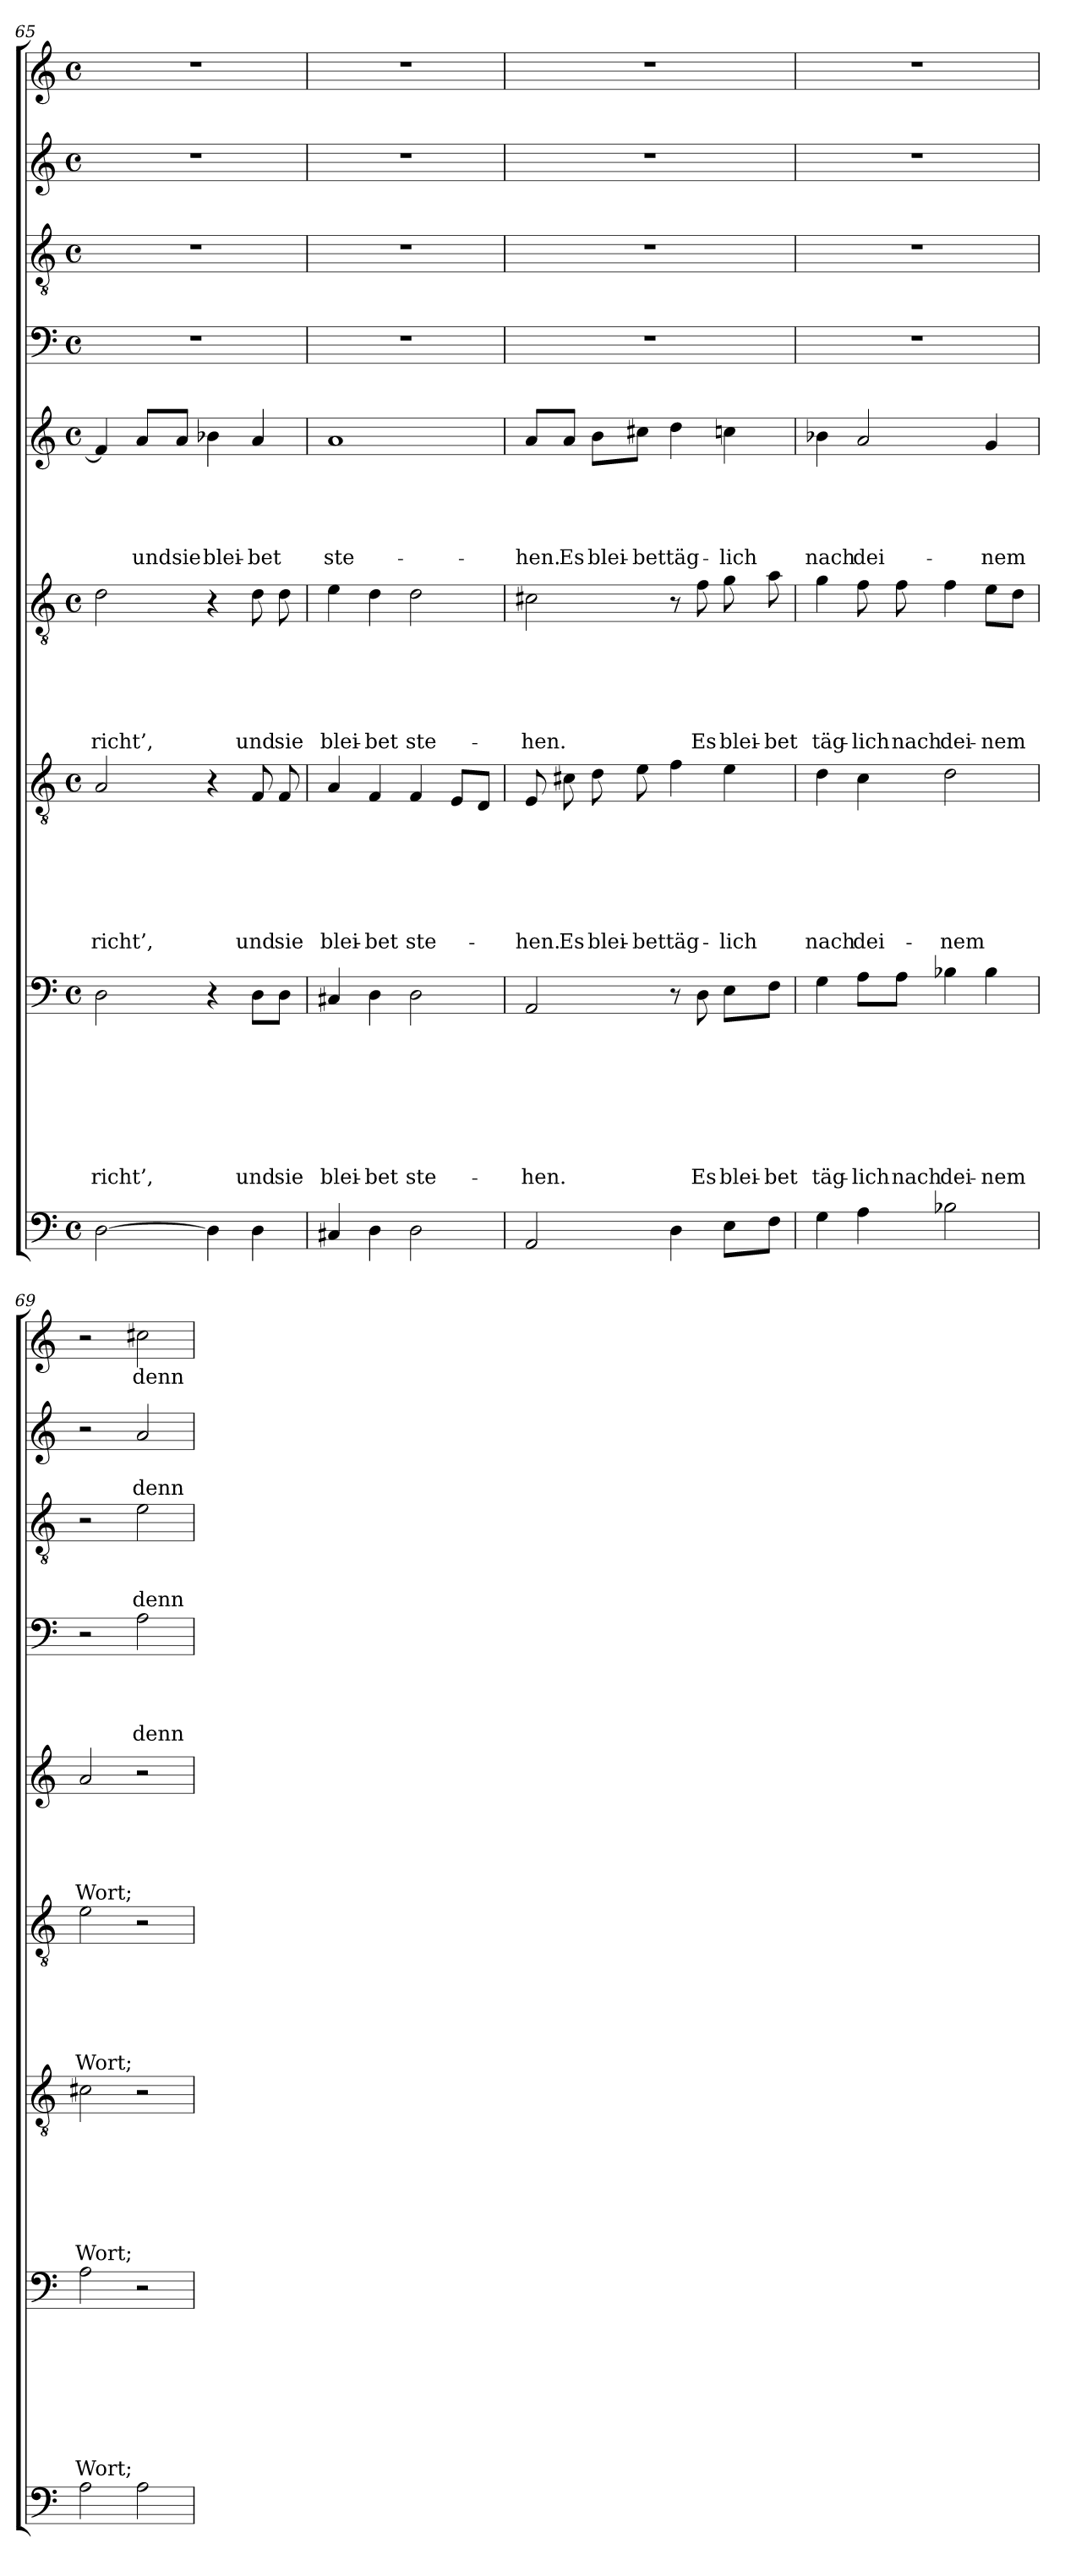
**kern	**kern	**text	**text	**text	**text	**text	**text	**text	**text	**kern	**text	**text	**text	**text	**text	**text	**text	**kern	**text	**text	**text	**text	**text	**text	**kern	**text	**text	**text	**text	**text	**kern	**text	**text	**text	**text	**kern	**text	**text	**text	**kern	**text	**text	**kern	**text
*part9	*part8	*part8	*part8	*part8	*part8	*part8	*part8	*part8	*part8	*part7	*part7	*part7	*part7	*part7	*part7	*part7	*part7	*part6	*part6	*part6	*part6	*part6	*part6	*part6	*part5	*part5	*part5	*part5	*part5	*part5	*part4	*part4	*part4	*part4	*part4	*part3	*part3	*part3	*part3	*part2	*part2	*part2	*part1	*part1
*staff9	*staff8	*staff8	*staff8	*staff8	*staff8	*staff8	*staff8	*staff8	*staff8	*staff7	*staff7	*staff7	*staff7	*staff7	*staff7	*staff7	*staff7	*staff6	*staff6	*staff6	*staff6	*staff6	*staff6	*staff6	*staff5	*staff5	*staff5	*staff5	*staff5	*staff5	*staff4	*staff4	*staff4	*staff4	*staff4	*staff3	*staff3	*staff3	*staff3	*staff2	*staff2	*staff2	*staff1	*staff1
*clefF4	*clefF4	*	*	*	*	*	*	*	*	*clefGv2	*	*	*	*	*	*	*	*clefGv2	*	*	*	*	*	*	*clefG2	*	*	*	*	*	*clefF4	*	*	*	*	*clefGv2	*	*	*	*clefG2	*	*	*clefG2	*
*k[]	*k[]	*	*	*	*	*	*	*	*	*k[]	*	*	*	*	*	*	*	*k[]	*	*	*	*	*	*	*k[]	*	*	*	*	*	*k[]	*	*	*	*	*k[]	*	*	*	*k[]	*	*	*k[]	*
*C:	*C:	*	*	*	*	*	*	*	*	*C:	*	*	*	*	*	*	*	*C:	*	*	*	*	*	*	*C:	*	*	*	*	*	*C:	*	*	*	*	*C:	*	*	*	*C:	*	*	*C:	*
*M4/4	*M4/4	*	*	*	*	*	*	*	*	*M4/4	*	*	*	*	*	*	*	*M4/4	*	*	*	*	*	*	*M4/4	*	*	*	*	*	*M4/4	*	*	*	*	*M4/4	*	*	*	*M4/4	*	*	*M4/4	*
*met(c)	*met(c)	*	*	*	*	*	*	*	*	*met(c)	*	*	*	*	*	*	*	*met(c)	*	*	*	*	*	*	*met(c)	*	*	*	*	*	*met(c)	*	*	*	*	*met(c)	*	*	*	*met(c)	*	*	*met(c)	*
=65	=65	=65	=65	=65	=65	=65	=65	=65	=65	=65	=65	=65	=65	=65	=65	=65	=65	=65	=65	=65	=65	=65	=65	=65	=65	=65	=65	=65	=65	=65	=65	=65	=65	=65	=65	=65	=65	=65	=65	=65	=65	=65	=65	=65
!	!	!	!	!	!	!	!	!	!LO:LY:b	!	!	!	!	!	!	!	!LO:LY:b	!	!	!	!	!	!	!LO:LY:b	!	!	!	!	!	!	!	!	!	!	!	!	!	!	!	!	!	!	!	!
[2D\	2D\	.	.	.	.	.	.	.	-richt’,	2A/	.	.	.	.	.	.	-richt’,	2d\	.	.	.	.	.	-richt’,	4f/]	.	.	.	.	.	1r	.	.	.	.	1r	.	.	.	1r	.	.	1r	.
!	!	!	!	!	!	!	!	!	!	!	!	!	!	!	!	!	!	!	!	!	!	!	!	!	!	!	!	!	!	!LO:LY:b	!	!	!	!	!	!	!	!	!	!	!	!	!	!
.	.	.	.	.	.	.	.	.	.	.	.	.	.	.	.	.	.	.	.	.	.	.	.	.	8a/L	.	.	.	.	und	.	.	.	.	.	.	.	.	.	.	.	.	.	.
!	!	!	!	!	!	!	!	!	!	!	!	!	!	!	!	!	!	!	!	!	!	!	!	!	!	!	!	!	!	!LO:LY:b	!	!	!	!	!	!	!	!	!	!	!	!	!	!
.	.	.	.	.	.	.	.	.	.	.	.	.	.	.	.	.	.	.	.	.	.	.	.	.	8a/J	.	.	.	.	sie	.	.	.	.	.	.	.	.	.	.	.	.	.	.
!	!	!	!	!	!	!	!	!	!	!	!	!	!	!	!	!	!	!	!	!	!	!	!	!	!	!	!	!	!	!LO:LY:b	!	!	!	!	!	!	!	!	!	!	!	!	!	!
4D\]	4r	.	.	.	.	.	.	.	.	4r	.	.	.	.	.	.	.	4r	.	.	.	.	.	.	4b-X\	.	.	.	.	blei-	.	.	.	.	.	.	.	.	.	.	.	.	.	.
!	!	!	!	!	!	!	!	!	!LO:LY:b	!	!	!	!	!	!	!	!LO:LY:b	!	!	!	!	!	!	!LO:LY:b	!	!	!	!	!	!LO:LY:b	!	!	!	!	!	!	!	!	!	!	!	!	!	!
4D\	8D\L	.	.	.	.	.	.	.	und	8F/	.	.	.	.	.	.	und	8d\	.	.	.	.	.	und	4a/	.	.	.	.	-bet	.	.	.	.	.	.	.	.	.	.	.	.	.	.
!	!	!	!	!	!	!	!	!	!LO:LY:b	!	!	!	!	!	!	!	!LO:LY:b	!	!	!	!	!	!	!LO:LY:b	!	!	!	!	!	!	!	!	!	!	!	!	!	!	!	!	!	!	!	!
.	8D\J	.	.	.	.	.	.	.	sie	8F/	.	.	.	.	.	.	sie	8d\	.	.	.	.	.	sie	.	.	.	.	.	.	.	.	.	.	.	.	.	.	.	.	.	.	.	.
=66	=66	=66	=66	=66	=66	=66	=66	=66	=66	=66	=66	=66	=66	=66	=66	=66	=66	=66	=66	=66	=66	=66	=66	=66	=66	=66	=66	=66	=66	=66	=66	=66	=66	=66	=66	=66	=66	=66	=66	=66	=66	=66	=66	=66
!	!	!	!	!	!	!	!	!	!LO:LY:b	!	!	!	!	!	!	!	!LO:LY:b	!	!	!	!	!	!	!LO:LY:b	!	!	!	!	!	!LO:LY:b	!	!	!	!	!	!	!	!	!	!	!	!	!	!
4C#X/	4C#X/	.	.	.	.	.	.	.	blei-	4A/	.	.	.	.	.	.	blei-	4e\	.	.	.	.	.	blei-	1a	.	.	.	.	ste-	1r	.	.	.	.	1r	.	.	.	1r	.	.	1r	.
!	!	!	!	!	!	!	!	!	!LO:LY:b	!	!	!	!	!	!	!	!LO:LY:b	!	!	!	!	!	!	!LO:LY:b	!	!	!	!	!	!	!	!	!	!	!	!	!	!	!	!	!	!	!	!
4D\	4D\	.	.	.	.	.	.	.	-bet	4F/	.	.	.	.	.	.	-bet	4d\	.	.	.	.	.	-bet	.	.	.	.	.	.	.	.	.	.	.	.	.	.	.	.	.	.	.	.
!	!	!	!	!	!	!	!	!	!LO:LY:b	!	!	!	!	!	!	!	!LO:LY:b	!	!	!	!	!	!	!LO:LY:b	!	!	!	!	!	!	!	!	!	!	!	!	!	!	!	!	!	!	!	!
2D\	2D\	.	.	.	.	.	.	.	ste-	4F/	.	.	.	.	.	.	ste-	2d\	.	.	.	.	.	ste-	.	.	.	.	.	.	.	.	.	.	.	.	.	.	.	.	.	.	.	.
.	.	.	.	.	.	.	.	.	.	8E/L	.	.	.	.	.	.	.	.	.	.	.	.	.	.	.	.	.	.	.	.	.	.	.	.	.	.	.	.	.	.	.	.	.	.
.	.	.	.	.	.	.	.	.	.	8D/J	.	.	.	.	.	.	.	.	.	.	.	.	.	.	.	.	.	.	.	.	.	.	.	.	.	.	.	.	.	.	.	.	.	.
=67	=67	=67	=67	=67	=67	=67	=67	=67	=67	=67	=67	=67	=67	=67	=67	=67	=67	=67	=67	=67	=67	=67	=67	=67	=67	=67	=67	=67	=67	=67	=67	=67	=67	=67	=67	=67	=67	=67	=67	=67	=67	=67	=67	=67
!	!	!	!	!	!	!	!	!	!LO:LY:b	!	!	!	!	!	!	!	!LO:LY:b	!	!	!	!	!	!	!LO:LY:b	!	!	!	!	!	!LO:LY:b	!	!	!	!	!	!	!	!	!	!	!	!	!	!
2AA/	2AA/	.	.	.	.	.	.	.	-hen.	8E/	.	.	.	.	.	.	-hen.	2c#X\	.	.	.	.	.	-hen.	8a/L	.	.	.	.	-hen.	1r	.	.	.	.	1r	.	.	.	1r	.	.	1r	.
!	!	!	!	!	!	!	!	!	!	!	!	!	!	!	!	!	!LO:LY:b	!	!	!	!	!	!	!	!	!	!	!	!	!LO:LY:b	!	!	!	!	!	!	!	!	!	!	!	!	!	!
.	.	.	.	.	.	.	.	.	.	8c#X\	.	.	.	.	.	.	Es	.	.	.	.	.	.	.	8a/J	.	.	.	.	Es	.	.	.	.	.	.	.	.	.	.	.	.	.	.
!	!	!	!	!	!	!	!	!	!	!	!	!	!	!	!	!	!LO:LY:b	!	!	!	!	!	!	!	!	!	!	!	!	!LO:LY:b	!	!	!	!	!	!	!	!	!	!	!	!	!	!
.	.	.	.	.	.	.	.	.	.	8d\	.	.	.	.	.	.	blei-	.	.	.	.	.	.	.	8b\L	.	.	.	.	blei-	.	.	.	.	.	.	.	.	.	.	.	.	.	.
!	!	!	!	!	!	!	!	!	!	!	!	!	!	!	!	!	!LO:LY:b	!	!	!	!	!	!	!	!	!	!	!	!	!LO:LY:b	!	!	!	!	!	!	!	!	!	!	!	!	!	!
.	.	.	.	.	.	.	.	.	.	8e\	.	.	.	.	.	.	-bet	.	.	.	.	.	.	.	8cc#X\J	.	.	.	.	-bet	.	.	.	.	.	.	.	.	.	.	.	.	.	.
!	!	!	!	!	!	!	!	!	!	!	!	!	!	!	!	!	!LO:LY:b	!	!	!	!	!	!	!	!	!	!	!	!	!LO:LY:b	!	!	!	!	!	!	!	!	!	!	!	!	!	!
4D\	8r	.	.	.	.	.	.	.	.	4f\	.	.	.	.	.	.	täg-	8r	.	.	.	.	.	.	4dd\	.	.	.	.	täg-	.	.	.	.	.	.	.	.	.	.	.	.	.	.
!	!	!	!	!	!	!	!	!	!LO:LY:b	!	!	!	!	!	!	!	!	!	!	!	!	!	!	!LO:LY:b	!	!	!	!	!	!	!	!	!	!	!	!	!	!	!	!	!	!	!	!
.	8D\	.	.	.	.	.	.	.	Es	.	.	.	.	.	.	.	.	8f\	.	.	.	.	.	Es	.	.	.	.	.	.	.	.	.	.	.	.	.	.	.	.	.	.	.	.
!	!	!	!	!	!	!	!	!	!LO:LY:b	!	!	!	!	!	!	!	!LO:LY:b	!	!	!	!	!	!	!LO:LY:b	!	!	!	!	!	!LO:LY:b	!	!	!	!	!	!	!	!	!	!	!	!	!	!
8E\L	8E\L	.	.	.	.	.	.	.	blei-	4e\	.	.	.	.	.	.	-lich	8g\	.	.	.	.	.	blei-	4ccn\	.	.	.	.	-lich	.	.	.	.	.	.	.	.	.	.	.	.	.	.
!	!	!	!	!	!	!	!	!	!LO:LY:b	!	!	!	!	!	!	!	!	!	!	!	!	!	!	!LO:LY:b	!	!	!	!	!	!	!	!	!	!	!	!	!	!	!	!	!	!	!	!
8F\J	8F\J	.	.	.	.	.	.	.	-bet	.	.	.	.	.	.	.	.	8a\	.	.	.	.	.	-bet	.	.	.	.	.	.	.	.	.	.	.	.	.	.	.	.	.	.	.	.
!!LO:PB:g=z
=68	=68	=68	=68	=68	=68	=68	=68	=68	=68	=68	=68	=68	=68	=68	=68	=68	=68	=68	=68	=68	=68	=68	=68	=68	=68	=68	=68	=68	=68	=68	=68	=68	=68	=68	=68	=68	=68	=68	=68	=68	=68	=68	=68	=68
!	!	!	!	!	!	!	!	!	!LO:LY:b	!	!	!	!	!	!	!	!LO:LY:b	!	!	!	!	!	!	!LO:LY:b	!	!	!	!	!	!LO:LY:b	!	!	!	!	!	!	!	!	!	!	!	!	!	!
4G\	4G\	.	.	.	.	.	.	.	täg-	4d\	.	.	.	.	.	.	nach	4g\	.	.	.	.	.	täg-	4b-X\	.	.	.	.	nach	1r	.	.	.	.	1r	.	.	.	1r	.	.	1r	.
!	!	!	!	!	!	!	!	!	!LO:LY:b	!	!	!	!	!	!	!	!LO:LY:b	!	!	!	!	!	!	!LO:LY:b	!	!	!	!	!	!LO:LY:b	!	!	!	!	!	!	!	!	!	!	!	!	!	!
4A\	8A\L	.	.	.	.	.	.	.	-lich	4c\	.	.	.	.	.	.	dei-	8f\	.	.	.	.	.	-lich	2a/	.	.	.	.	dei-	.	.	.	.	.	.	.	.	.	.	.	.	.	.
!	!	!	!	!	!	!	!	!	!LO:LY:b	!	!	!	!	!	!	!	!	!	!	!	!	!	!	!LO:LY:b	!	!	!	!	!	!	!	!	!	!	!	!	!	!	!	!	!	!	!	!
.	8A\J	.	.	.	.	.	.	.	nach	.	.	.	.	.	.	.	.	8f\	.	.	.	.	.	nach	.	.	.	.	.	.	.	.	.	.	.	.	.	.	.	.	.	.	.	.
!	!	!	!	!	!	!	!	!	!LO:LY:b	!	!	!	!	!	!	!	!LO:LY:b	!	!	!	!	!	!	!LO:LY:b	!	!	!	!	!	!	!	!	!	!	!	!	!	!	!	!	!	!	!	!
2B-X\	4B-X\	.	.	.	.	.	.	.	dei-	2d\	.	.	.	.	.	.	-nem	4f\	.	.	.	.	.	dei-	.	.	.	.	.	.	.	.	.	.	.	.	.	.	.	.	.	.	.	.
!	!	!	!	!	!	!	!	!	!LO:LY:b	!	!	!	!	!	!	!	!	!	!	!	!	!	!	!LO:LY:b	!	!	!	!	!	!LO:LY:b	!	!	!	!	!	!	!	!	!	!	!	!	!	!
.	4B-\	.	.	.	.	.	.	.	-nem	.	.	.	.	.	.	.	.	8e\L	.	.	.	.	.	-nem	4g/	.	.	.	.	-nem	.	.	.	.	.	.	.	.	.	.	.	.	.	.
.	.	.	.	.	.	.	.	.	.	.	.	.	.	.	.	.	.	8d\J	.	.	.	.	.	.	.	.	.	.	.	.	.	.	.	.	.	.	.	.	.	.	.	.	.	.
=69	=69	=69	=69	=69	=69	=69	=69	=69	=69	=69	=69	=69	=69	=69	=69	=69	=69	=69	=69	=69	=69	=69	=69	=69	=69	=69	=69	=69	=69	=69	=69	=69	=69	=69	=69	=69	=69	=69	=69	=69	=69	=69	=69	=69
!	!	!	!	!	!	!	!	!	!LO:LY:b	!	!	!	!	!	!	!	!LO:LY:b	!	!	!	!	!	!	!LO:LY:b	!	!	!	!	!	!LO:LY:b	!	!	!	!	!	!	!	!	!	!	!	!	!	!
2A\	2A\	.	.	.	.	.	.	.	Wort;	2c#X\	.	.	.	.	.	.	Wort;	2e\	.	.	.	.	.	Wort;	2a/	.	.	.	.	Wort;	2r	.	.	.	.	2r	.	.	.	2r	.	.	2r	.
!	!	!	!	!	!	!	!	!	!	!	!	!	!	!	!	!	!	!	!	!	!	!	!	!	!	!	!	!	!	!	!	!	!	!	!LO:LY:b	!	!	!	!LO:LY:b	!	!	!LO:LY:b	!	!LO:LY:b
2A\	2r	.	.	.	.	.	.	.	.	2r	.	.	.	.	.	.	.	2r	.	.	.	.	.	.	2r	.	.	.	.	.	2A\	.	.	.	denn	2e\	.	.	denn	2a/	.	denn	2cc#X\	denn
=	=	=	=	=	=	=	=	=	=	=	=	=	=	=	=	=	=	=	=	=	=	=	=	=	=	=	=	=	=	=	=	=	=	=	=	=	=	=	=	=	=	=	=	=
*-	*-	*-	*-	*-	*-	*-	*-	*-	*-	*-	*-	*-	*-	*-	*-	*-	*-	*-	*-	*-	*-	*-	*-	*-	*-	*-	*-	*-	*-	*-	*-	*-	*-	*-	*-	*-	*-	*-	*-	*-	*-	*-	*-	*-
